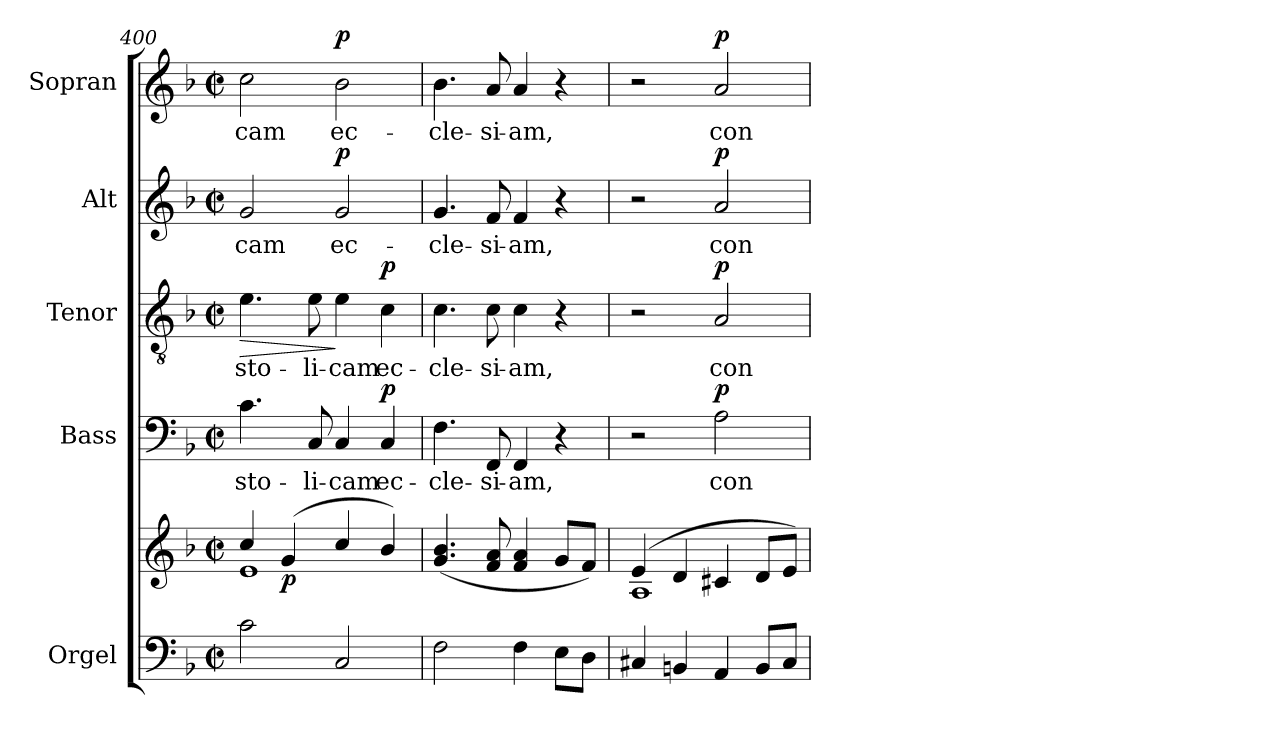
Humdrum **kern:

**kern	**kern	**dynam	**kern	**text	**dynam	**kern	**text	**dynam	**kern	**text	**dynam	**kern	**text	**dynam
*part5	*part5	*part5	*part4	*part4	*part4	*part3	*part3	*part3	*part2	*part2	*part2	*part1	*part1	*part1
*staff6	*staff5	*staff5/6	*staff4	*staff4	*staff4	*staff3	*staff3	*staff3	*staff2	*staff2	*staff2	*staff1	*staff1	*staff1
*I"Orgel	*	*	*I"Bass	*	*	*I"Tenor	*	*	*I"Alt	*	*	*I"Sopran	*	*
*I'Org.	*	*	*I'B.	*	*	*I'T.	*	*	*I'A.	*	*	*I'S.	*	*
*clefF4	*clefG2	*	*clefF4	*	*	*clefGv2	*	*	*clefG2	*	*	*clefG2	*	*
*k[b-]	*k[b-]	*	*k[b-]	*	*	*k[b-]	*	*	*k[b-]	*	*	*k[b-]	*	*
*F:	*F:	*	*F:	*	*	*F:	*	*	*F:	*	*	*F:	*	*
*M2/2	*M2/2	*	*M2/2	*	*	*M2/2	*	*	*M2/2	*	*	*M2/2	*	*
*met(c|)	*met(c|)	*	*met(c|)	*	*	*met(c|)	*	*	*met(c|)	*	*	*met(c|)	*	*
=400	=400	=400	=400	=400	=400	=400	=400	=400	=400	=400	=400	=400	=400	=400
*	*^	*	*	*	*	*	*	*	*	*	*	*	*	*
!	!	!	!	!	!LO:LY:b	!	!	!LO:LY:b	!LO:HP:b	!	!LO:LY:b	!	!	!LO:LY:b	!
2c\	4cc/	1e	.	4.c\	-sto-	.	4.e\	-sto-	>	2g/	-cam	.	2cc\	-cam	.
!	!	!	!LO:DY:b	!	!	!	!	!	!	!	!	!	!	!	!
.	(4g/	.	p	.	.	.	.	.	.	.	.	.	.	.	.
!	!	!	!	!	!LO:LY:b	!	!	!LO:LY:b	!	!	!	!	!	!	!
.	.	.	.	8C/	-li-	.	8e\	-li-	.	.	.	.	.	.	.
!	!	!	!	!	!LO:LY:b	!	!	!LO:LY:b	!	!	!LO:LY:b	!LO:DY:a	!	!LO:LY:b	!LO:DY:a
2C/	4cc/	.	.	4C/	-cam	.	4e\	-cam	]	2g/	ec-	p	2b-\	ec-	p
!	!	!	!	!	!LO:LY:b	!LO:DY:a	!	!LO:LY:b	!LO:DY:a	!	!	!	!	!	!
.	4b-/)	.	.	4C/	ec-	p	4c\	ec-	p	.	.	.	.	.	.
*	*v	*v	*	*	*	*	*	*	*	*	*	*	*	*	*
!!LO:PB:g=z
=401	=401	=401	=401	=401	=401	=401	=401	=401	=401	=401	=401	=401	=401	=401
!	!	!	!	!LO:LY:b	!	!	!LO:LY:b	!	!	!LO:LY:b	!	!	!LO:LY:b	!
2F\	(<4.g/ 4.b-/	.	4.F\	-cle-	.	4.c\	-cle-	.	4.g/	-cle-	.	4.b-\	-cle-	.
!	!	!	!	!LO:LY:b	!	!	!LO:LY:b	!	!	!LO:LY:b	!	!	!LO:LY:b	!
.	8f/ 8a/	.	8FF/	-si-	.	8c\	-si-	.	8f/	-si-	.	8a/	-si-	.
!	!	!	!	!LO:LY:b	!	!	!LO:LY:b	!	!	!LO:LY:b	!	!	!LO:LY:b	!
4F\	4f/ 4a/	.	4FF/	-am,	.	4c\	-am,	.	4f/	-am,	.	4a/	-am,	.
8E\L	8g/L	.	4r	.	.	4r	.	.	4r	.	.	4r	.	.
8D\J	8f/J)	.	.	.	.	.	.	.	.	.	.	.	.	.
=402	=402	=402	=402	=402	=402	=402	=402	=402	=402	=402	=402	=402	=402	=402
*	*^	*	*	*	*	*	*	*	*	*	*	*	*	*
4C#X/	(4e/	1A	.	2r	.	.	2r	.	.	2r	.	.	2r	.	.
4BBn/	4d/	.	.	.	.	.	.	.	.	.	.	.	.	.	.
!	!	!	!	!	!LO:LY:b	!LO:DY:a	!	!LO:LY:b	!LO:DY:a	!	!LO:LY:b	!LO:DY:a	!	!LO:LY:b	!LO:DY:a
4AA/	4c#X/	.	.	2A\	con-	p	2A/	con-	p	2a/	con-	p	2a/	con-	p
8BB/L	8d/L	.	.	.	.	.	.	.	.	.	.	.	.	.	.
8C#/J	8e/J)	.	.	.	.	.	.	.	.	.	.	.	.	.	.
*	*v	*v	*	*	*	*	*	*	*	*	*	*	*	*	*
=	=	=	=	=	=	=	=	=	=	=	=	=	=	=
*-	*-	*-	*-	*-	*-	*-	*-	*-	*-	*-	*-	*-	*-	*-
